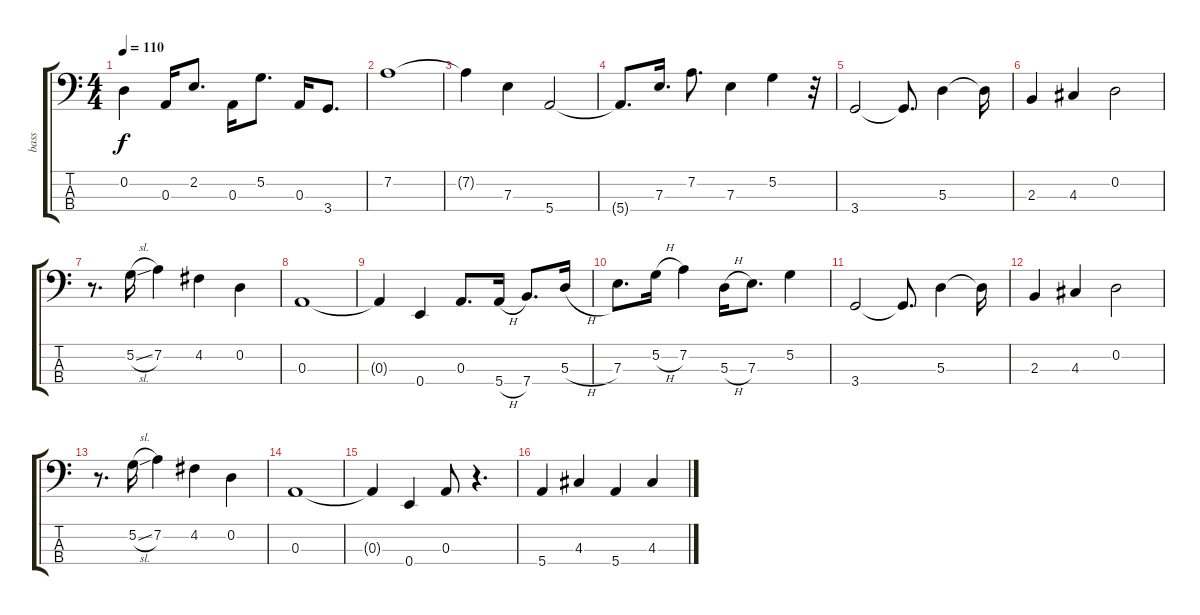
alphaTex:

\track ("bass" "bass") {instrument electricbassfinger}
\staff {score tabs}
\tuning (G2 D2 A1 E1) {hide}
\ts (4 4)
\tempo 110
\clef f4
\ks c
0.2.4{dy f} 0.3.16 2.2.8{d} 0.3.16 5.2.8{d} 0.3.16 3.4.8{d} |
7.2.1 |
7.2{t}.4 7.3.4 5.4.2 |
5.4{t}.8{d} 7.3.16{d} 7.2.8{d} 7.3.4 5.2.4 r.32 |
3.4.2 3.4{t}.8{d} 5.3.4 5.3{t}.16 |
2.3.4 4.3.4 0.2.2 |
r.8{d} 5.2{sl}.16 7.2.4 4.2.4 0.2.4 |
0.3.1 |
0.3{t}.4 0.4.4 0.3.8{d} 5.4{h}.16 7.4.8{d} 5.3{h}.16 |
7.3.8{d} 5.2{h}.16 7.2.4 5.3{h}.16 7.3.8{d} 5.2.4 |
3.4.2 3.4{t}.8{d} 5.3.4 5.3{t}.16 |
2.3.4 4.3.4 0.2.2 |
r.8{d} 5.2{sl}.16 7.2.4 4.2.4 0.2.4 |
0.3.1 |
0.3{t}.4 0.4.4 0.3.8 r.4{d} |
5.4.4 4.3.4 5.4.4 4.3.4
